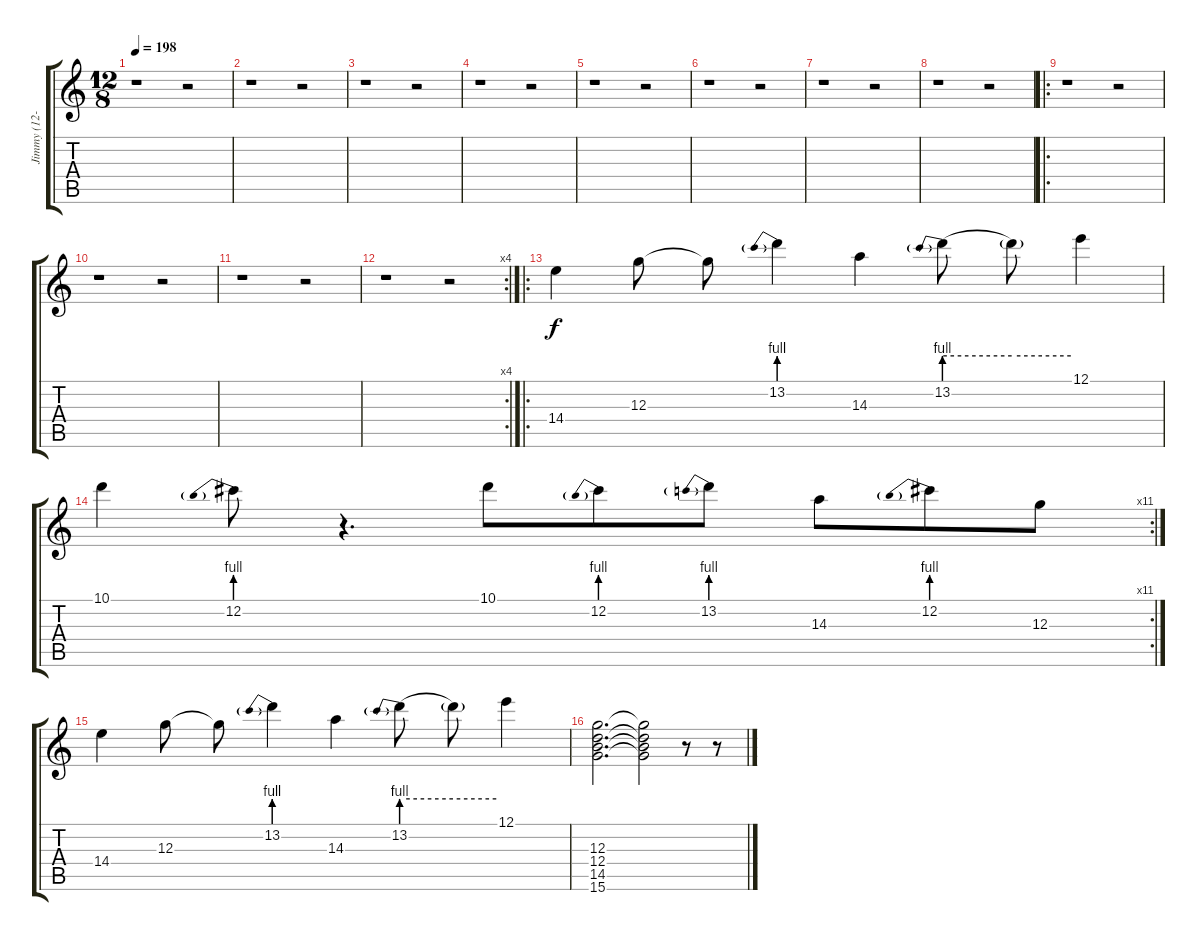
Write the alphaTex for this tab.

\track ("Jimmy (12-string Acoustic overdub)" "Jimmy (12-") {instrument acousticguitarsteel}
\staff {score tabs}
\tuning (E4 B3 G3 D3 A2 E2) {hide}
\ts (12 8)
\tempo 198
\clef g2
\ks c
r.1{dy f} r.2 |
r.1 r.2 |
r.1 r.2 |
r.1 r.2 |
r.1 r.2 |
r.1 r.2 |
r.1 r.2 |
r.1 r.2 |
\ro
r.1 r.2 |
r.1 r.2 |
r.1 r.2 |
\rc 4
r.1 r.2 |
\ro
14.4.4 12.3.8 12.3{t}.8 13.2{be (prebend 0 4 60 4)}.4 14.3.4 13.2{be (prebend 0 4 60 4)}.8 13.2{be (hold 0 4 60 4) t}.8 12.1.4 |
\rc 11
10.1.4 12.2{be (prebend 0 4 60 4)}.8 r.4{d} 10.1.8 12.2{be (prebend 0 4 60 4)}.8 13.2{be (prebend 0 4 60 4)}.8 14.3.8 12.2{be (prebend 0 4 60 4)}.8 12.3.8 |
14.4.4 12.3.8 12.3{t}.8 13.2{be (prebend 0 4 60 4)}.4 14.3.4 13.2{be (prebend 0 4 60 4)}.8 13.2{be (hold 0 4 60 4) t}.8 12.1.4 |
(12.3 12.4 14.5 15.6).2{d} (12.3{t} 12.4{t} 14.5{t} 15.6{t}).2 r.8 r.8
